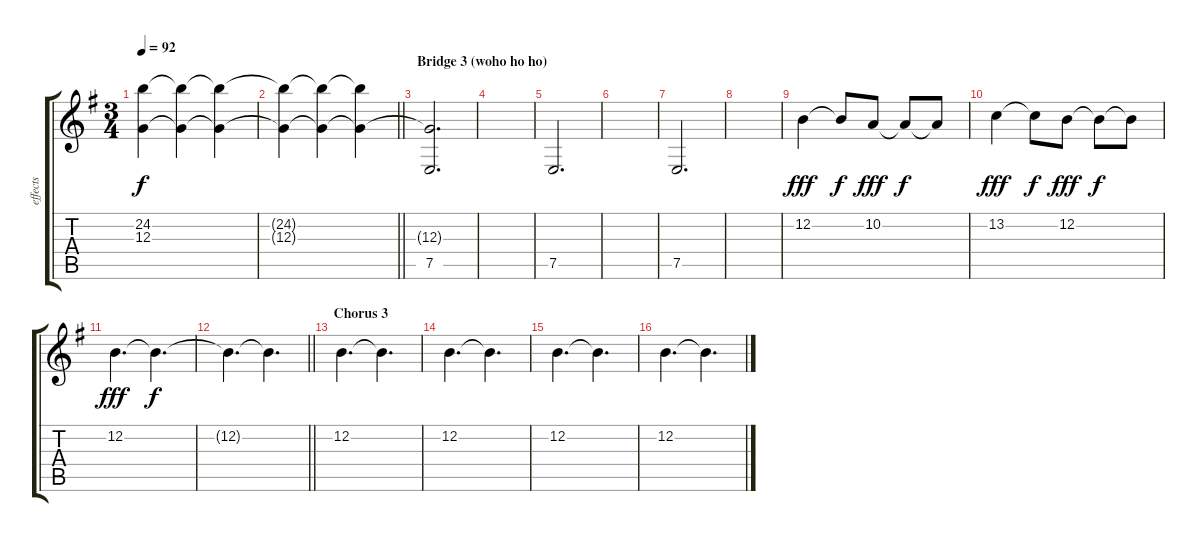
\track ("effects" "effects") {instrument fx6goblins}
\staff {score tabs}
\tuning (E4 B3 G3 D3 A2 E2) {hide}
\ts (3 4)
\tempo 92
\clef g2
\ks g
(24.2 12.3).4{dy f} (24.2{t} 12.3{t}).4 (24.2{t} 12.3{t}).4 |
\barLineRight lightlight
(24.2{t} 12.3{t}).4 (24.2{t} 12.3{t}).4 (24.2{t} 12.3{t}).4 |
\section ("" "Bridge 3 (woho ho ho)")
(12.3{t} 7.5).2{d} |
|
7.5.2{d} |
|
7.5.2{d} |
|
12.2.4{dy fff} 12.2{t}.8{dy f} 10.2.8{dy fff} 10.2{t}.8{dy f} 10.2{t}.8 |
13.2.4{dy fff} 13.2{t}.8{dy f} 12.2.8{dy fff} 12.2{t}.8{dy f} 12.2{t}.8 |
12.2.4{d dy fff} 12.2{t}.4{d dy f} |
\barLineRight lightlight
12.2{t}.4{d} 12.2{t}.4{d} |
\section ("" "Chorus 3")
12.2.4{d} 12.2{t}.4{d} |
12.2.4{d} 12.2{t}.4{d} |
12.2.4{d} 12.2{t}.4{d} |
12.2.4{d} 12.2{t}.4{d}
